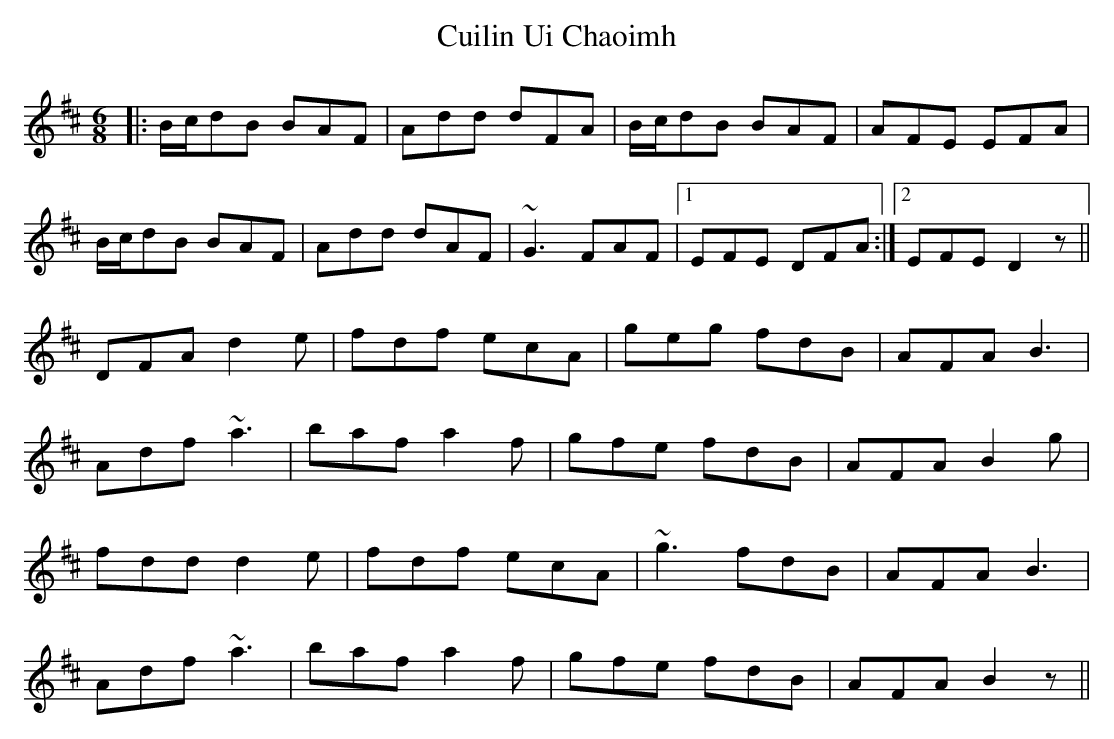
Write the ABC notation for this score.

X:1
T: Cuilin Ui Chaoimh
M: 6/8
L: 1/8
K: Dmaj
|:B/c/dB BAF|Add dFA|B/c/dB BAF|AFE EFA|
B/c/dB BAF|Add dAF|~G3 FAF|1 EFE DFA:|2 EFE D2z||
DFA d2e|fdf ecA|geg fdB|AFA B3|
Adf ~a3|baf a2f|gfe fdB|AFA B2g|
fdd d2e|fdf ecA|~g3 fdB|AFA B3|
Adf ~a3|baf a2f|gfe fdB|AFA B2z||
